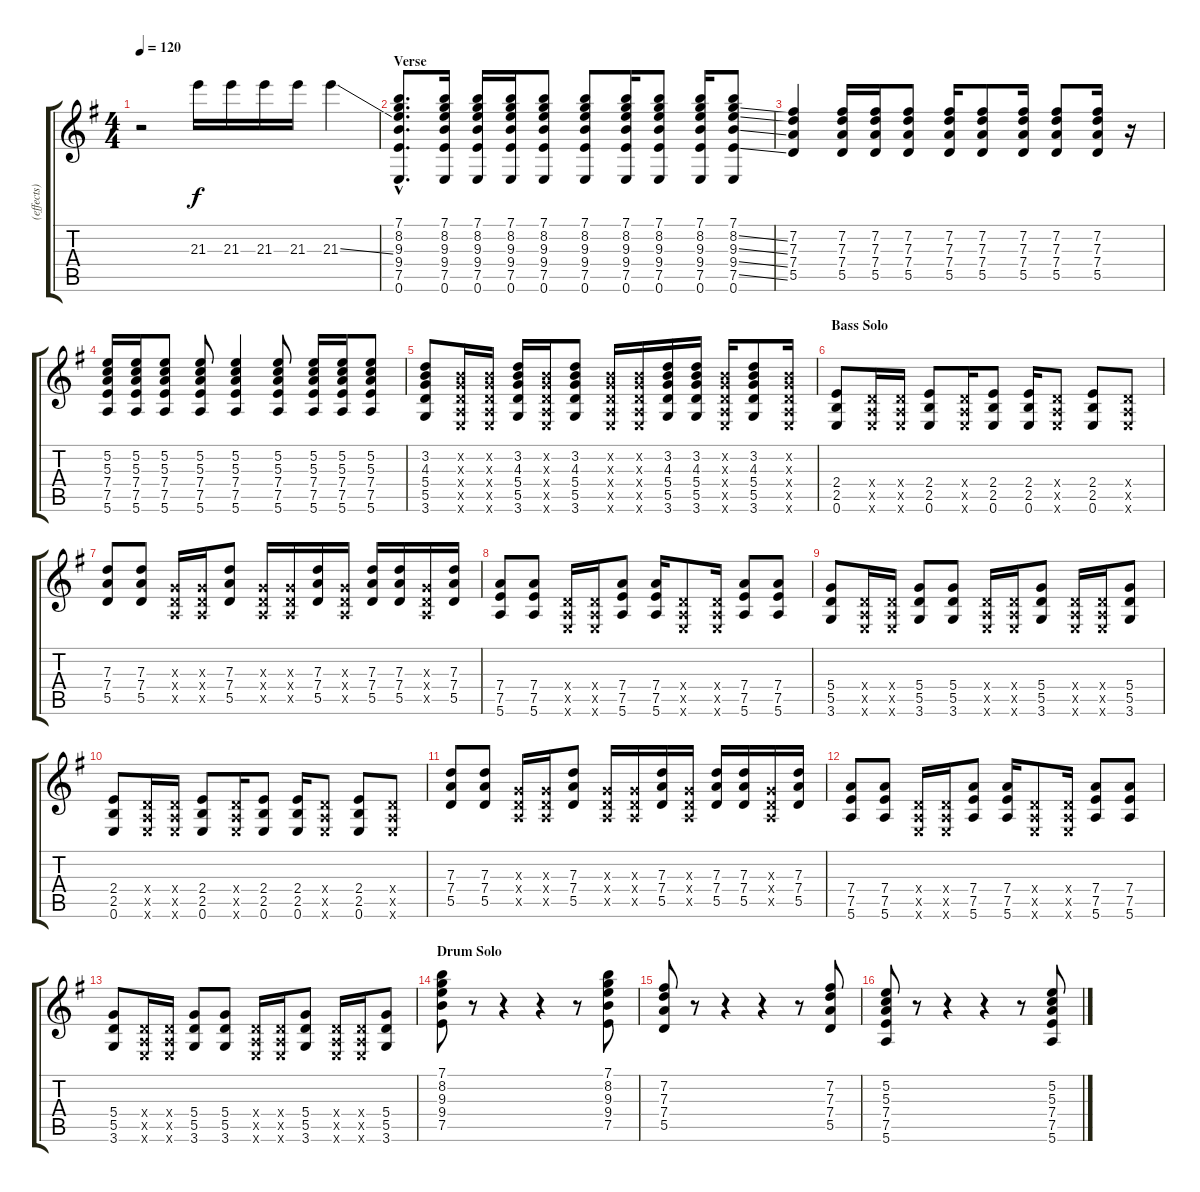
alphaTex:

\track ("(effects)" "(effects)") {instrument electricguitarjazz}
\staff {score tabs}
\tuning (E4 B3 G3 D3 A2 E2) {hide}
\ts (4 4)
\tempo 120
\clef g2
\ks eminor
r.2{dy f instrument electricguitarjazz} 21.3.16 21.3.16 21.3.16 21.3.16 21.3{ss}.4 |
\section ("" "Verse")
(7.1{hac} 8.2{hac} 9.3{hac} 9.4{hac} 7.5{hac} 0.6{hac}).8{d} (7.1 8.2 9.3 9.4 7.5 0.6).16 (7.1 8.2 9.3 9.4 7.5 0.6).16 (7.1 8.2 9.3 9.4 7.5 0.6).16 (7.1 8.2 9.3 9.4 7.5 0.6).8 (7.1 8.2 9.3 9.4 7.5 0.6).8 (7.1 8.2 9.3 9.4 7.5 0.6).16 (7.1 8.2 9.3 9.4 7.5 0.6).8 (7.1 8.2 9.3 9.4 7.5 0.6).16 (7.1 8.2{ss} 9.3{ss} 9.4{ss} 7.5{ss} 0.6).8 |
(7.2 7.3 7.4 5.5).4 (7.2 7.3 7.4 5.5).16 (7.2 7.3 7.4 5.5).16 (7.2 7.3 7.4 5.5).8 (7.2 7.3 7.4 5.5).16 (7.2 7.3 7.4 5.5).8 (7.2 7.3 7.4 5.5).16 (7.2 7.3 7.4 5.5).8 (7.2 7.3 7.4 5.5).16 r.16 |
(5.2 5.3 7.4 7.5 5.6).16 (5.2 5.3 7.4 7.5 5.6).16 (5.2 5.3 7.4 7.5 5.6).8 (5.2 5.3 7.4 7.5 5.6).8 (5.2 5.3 7.4 7.5 5.6).4 (5.2 5.3 7.4 7.5 5.6).8 (5.2 5.3 7.4 7.5 5.6).16 (5.2 5.3 7.4 7.5 5.6).16 (5.2 5.3 7.4 7.5 5.6).8 |
(3.2 4.3 5.4 5.5 3.6).8 (0.2{x} 0.3{x} 0.4{x} 0.5{x} 0.6{x}).16 (0.2{x} 0.3{x} 0.4{x} 0.5{x} 0.6{x}).16 (3.2 4.3 5.4 5.5 3.6).16 (0.2{x} 0.3{x} 0.4{x} 0.5{x} 0.6{x}).16 (3.2 4.3 5.4 5.5 3.6).8 (0.2{x} 0.3{x} 0.4{x} 0.5{x} 0.6{x}).16 (0.2{x} 0.3{x} 0.4{x} 0.5{x} 0.6{x}).16 (3.2 4.3 5.4 5.5 3.6).16 (3.2 4.3 5.4 5.5 3.6).16 (0.2{x} 0.3{x} 0.4{x} 0.5{x} 0.6{x}).16 (3.2 4.3 5.4 5.5 3.6).8 (0.2{x} 0.3{x} 0.4{x} 0.5{x} 0.6{x}).16 |
\section ("" "Bass Solo")
(2.4 2.5 0.6).8 (0.4{x} 0.5{x} 0.6{x}).16 (0.4{x} 0.5{x} 0.6{x}).16 (2.4 2.5 0.6).8 (0.4{x} 0.5{x} 0.6{x}).16 (2.4 2.5 0.6).8 (2.4 2.5 0.6).16 (0.4{x} 0.5{x} 0.6{x}).8 (2.4 2.5 0.6).8 (0.4{x} 0.5{x} 0.6{x}).8 |
(7.3 7.4 5.5).8 (7.3 7.4 5.5).8 (0.3{x} 0.4{x} 0.5{x}).16 (0.3{x} 0.4{x} 0.5{x}).16 (7.3 7.4 5.5).8 (0.3{x} 0.4{x} 0.5{x}).16 (0.3{x} 0.4{x} 0.5{x}).16 (7.3 7.4 5.5).16 (0.3{x} 0.4{x} 0.5{x}).16 (7.3 7.4 5.5).16 (7.3 7.4 5.5).16 (0.3{x} 0.4{x} 0.5{x}).16 (7.3 7.4 5.5).16 |
(7.4 7.5 5.6).8 (7.4 7.5 5.6).8 (0.4{x} 0.5{x} 0.6{x}).16 (0.4{x} 0.5{x} 0.6{x}).16 (7.4 7.5 5.6).8 (7.4 7.5 5.6).16 (0.4{x} 0.5{x} 0.6{x}).8 (0.4{x} 0.5{x} 0.6{x}).16 (7.4 7.5 5.6).8 (7.4 7.5 5.6).8 |
(5.4 5.5 3.6).8 (0.4{x} 0.5{x} 0.6{x}).16 (0.4{x} 0.5{x} 0.6{x}).16 (5.4 5.5 3.6).8 (5.4 5.5 3.6).8 (0.4{x} 0.5{x} 0.6{x}).16 (0.4{x} 0.5{x} 0.6{x}).16 (5.4 5.5 3.6).8 (0.4{x} 0.5{x} 0.6{x}).16 (0.4{x} 0.5{x} 0.6{x}).16 (5.4 5.5 3.6).8 |
(2.4 2.5 0.6).8 (0.4{x} 0.5{x} 0.6{x}).16 (0.4{x} 0.5{x} 0.6{x}).16 (2.4 2.5 0.6).8 (0.4{x} 0.5{x} 0.6{x}).16 (2.4 2.5 0.6).8 (2.4 2.5 0.6).16 (0.4{x} 0.5{x} 0.6{x}).8 (2.4 2.5 0.6).8 (0.4{x} 0.5{x} 0.6{x}).8 |
(7.3 7.4 5.5).8 (7.3 7.4 5.5).8 (0.3{x} 0.4{x} 0.5{x}).16 (0.3{x} 0.4{x} 0.5{x}).16 (7.3 7.4 5.5).8 (0.3{x} 0.4{x} 0.5{x}).16 (0.3{x} 0.4{x} 0.5{x}).16 (7.3 7.4 5.5).16 (0.3{x} 0.4{x} 0.5{x}).16 (7.3 7.4 5.5).16 (7.3 7.4 5.5).16 (0.3{x} 0.4{x} 0.5{x}).16 (7.3 7.4 5.5).16 |
(7.4 7.5 5.6).8 (7.4 7.5 5.6).8 (0.4{x} 0.5{x} 0.6{x}).16 (0.4{x} 0.5{x} 0.6{x}).16 (7.4 7.5 5.6).8 (7.4 7.5 5.6).16 (0.4{x} 0.5{x} 0.6{x}).8 (0.4{x} 0.5{x} 0.6{x}).16 (7.4 7.5 5.6).8 (7.4 7.5 5.6).8 |
(5.4 5.5 3.6).8 (0.4{x} 0.5{x} 0.6{x}).16 (0.4{x} 0.5{x} 0.6{x}).16 (5.4 5.5 3.6).8 (5.4 5.5 3.6).8 (0.4{x} 0.5{x} 0.6{x}).16 (0.4{x} 0.5{x} 0.6{x}).16 (5.4 5.5 3.6).8 (0.4{x} 0.5{x} 0.6{x}).16 (0.4{x} 0.5{x} 0.6{x}).16 (5.4 5.5 3.6).8 |
\section ("" "Drum Solo")
(7.1 8.2 9.3 9.4 7.5).8 r.8 r.4 r.4 r.8 (7.1 8.2 9.3 9.4 7.5).8 |
(7.2 7.3 7.4 5.5).8 r.8 r.4 r.4 r.8 (7.2 7.3 7.4 5.5).8 |
(5.2 5.3 7.4 7.5 5.6).8 r.8 r.4 r.4 r.8 (5.2 5.3 7.4 7.5 5.6).8
